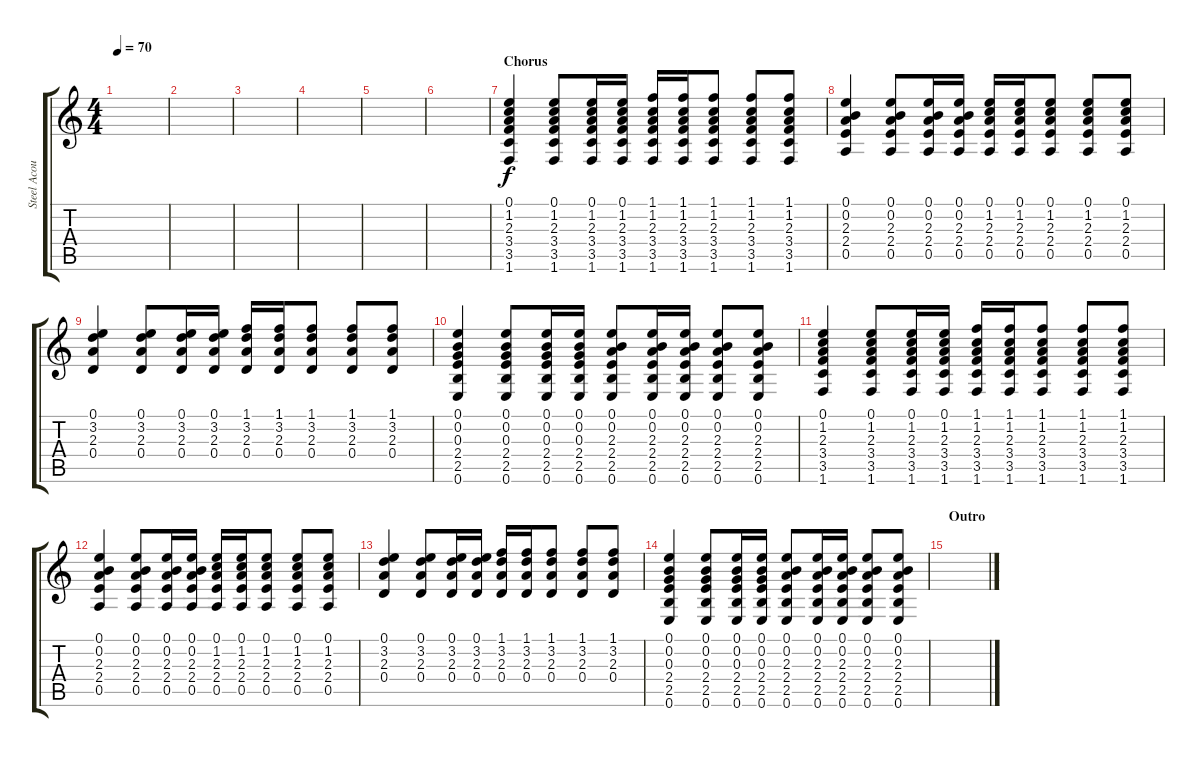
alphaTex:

\track ("Steel Acoustic" "Steel Acou") {instrument acousticguitarnylon}
\staff {score tabs}
\tuning (E4 B3 G3 D3 A2 E2) {hide}
\ts (4 4)
\tempo 70
\clef g2
\ks c
|
|
|
|
|
|
\section ("" "Chorus")
(0.1 1.2 2.3 3.4 3.5 1.6).4 (0.1 1.2 2.3 3.4 3.5 1.6).8 (0.1 1.2 2.3 3.4 3.5 1.6).16 (0.1 1.2 2.3 3.4 3.5 1.6).16 (1.1 1.2 2.3 3.4 3.5 1.6).16 (1.1 1.2 2.3 3.4 3.5 1.6).16 (1.1 1.2 2.3 3.4 3.5 1.6).8 (1.1 1.2 2.3 3.4 3.5 1.6).8 (1.1 1.2 2.3 3.4 3.5 1.6).8 |
(0.1 0.2 2.3 2.4 0.5).4 (0.1 0.2 2.3 2.4 0.5).8 (0.1 0.2 2.3 2.4 0.5).16 (0.1 0.2 2.3 2.4 0.5).16 (0.1 1.2 2.3 2.4 0.5).16 (0.1 1.2 2.3 2.4 0.5).16 (0.1 1.2 2.3 2.4 0.5).8 (0.1 1.2 2.3 2.4 0.5).8 (0.1 1.2 2.3 2.4 0.5).8 |
(0.1 3.2 2.3 0.4).4 (0.1 3.2 2.3 0.4).8 (0.1 3.2 2.3 0.4).16 (0.1 3.2 2.3 0.4).16 (1.1 3.2 2.3 0.4).16 (1.1 3.2 2.3 0.4).16 (1.1 3.2 2.3 0.4).8 (1.1 3.2 2.3 0.4).8 (1.1 3.2 2.3 0.4).8 |
(0.1 0.2 0.3 2.4 2.5 0.6).4 (0.1 0.2 0.3 2.4 2.5 0.6).8 (0.1 0.2 0.3 2.4 2.5 0.6).16 (0.1 0.2 0.3 2.4 2.5 0.6).16 (0.1 0.2 2.3 2.4 2.5 0.6).8 (0.1 0.2 2.3 2.4 2.5 0.6).16 (0.1 0.2 2.3 2.4 2.5 0.6).16 (0.1 0.2 2.3 2.4 2.5 0.6).8 (0.1 0.2 2.3 2.4 2.5 0.6).8 |
(0.1 1.2 2.3 3.4 3.5 1.6).4 (0.1 1.2 2.3 3.4 3.5 1.6).8 (0.1 1.2 2.3 3.4 3.5 1.6).16 (0.1 1.2 2.3 3.4 3.5 1.6).16 (1.1 1.2 2.3 3.4 3.5 1.6).16 (1.1 1.2 2.3 3.4 3.5 1.6).16 (1.1 1.2 2.3 3.4 3.5 1.6).8 (1.1 1.2 2.3 3.4 3.5 1.6).8 (1.1 1.2 2.3 3.4 3.5 1.6).8 |
(0.1 0.2 2.3 2.4 0.5).4 (0.1 0.2 2.3 2.4 0.5).8 (0.1 0.2 2.3 2.4 0.5).16 (0.1 0.2 2.3 2.4 0.5).16 (0.1 1.2 2.3 2.4 0.5).16 (0.1 1.2 2.3 2.4 0.5).16 (0.1 1.2 2.3 2.4 0.5).8 (0.1 1.2 2.3 2.4 0.5).8 (0.1 1.2 2.3 2.4 0.5).8 |
(0.1 3.2 2.3 0.4).4 (0.1 3.2 2.3 0.4).8 (0.1 3.2 2.3 0.4).16 (0.1 3.2 2.3 0.4).16 (1.1 3.2 2.3 0.4).16 (1.1 3.2 2.3 0.4).16 (1.1 3.2 2.3 0.4).8 (1.1 3.2 2.3 0.4).8 (1.1 3.2 2.3 0.4).8 |
(0.1 0.2 0.3 2.4 2.5 0.6).4 (0.1 0.2 0.3 2.4 2.5 0.6).8 (0.1 0.2 0.3 2.4 2.5 0.6).16 (0.1 0.2 0.3 2.4 2.5 0.6).16 (0.1 0.2 2.3 2.4 2.5 0.6).8 (0.1 0.2 2.3 2.4 2.5 0.6).16 (0.1 0.2 2.3 2.4 2.5 0.6).16 (0.1 0.2 2.3 2.4 2.5 0.6).8 (0.1 0.2 2.3 2.4 2.5 0.6).8 |
\section ("" "Outro")
